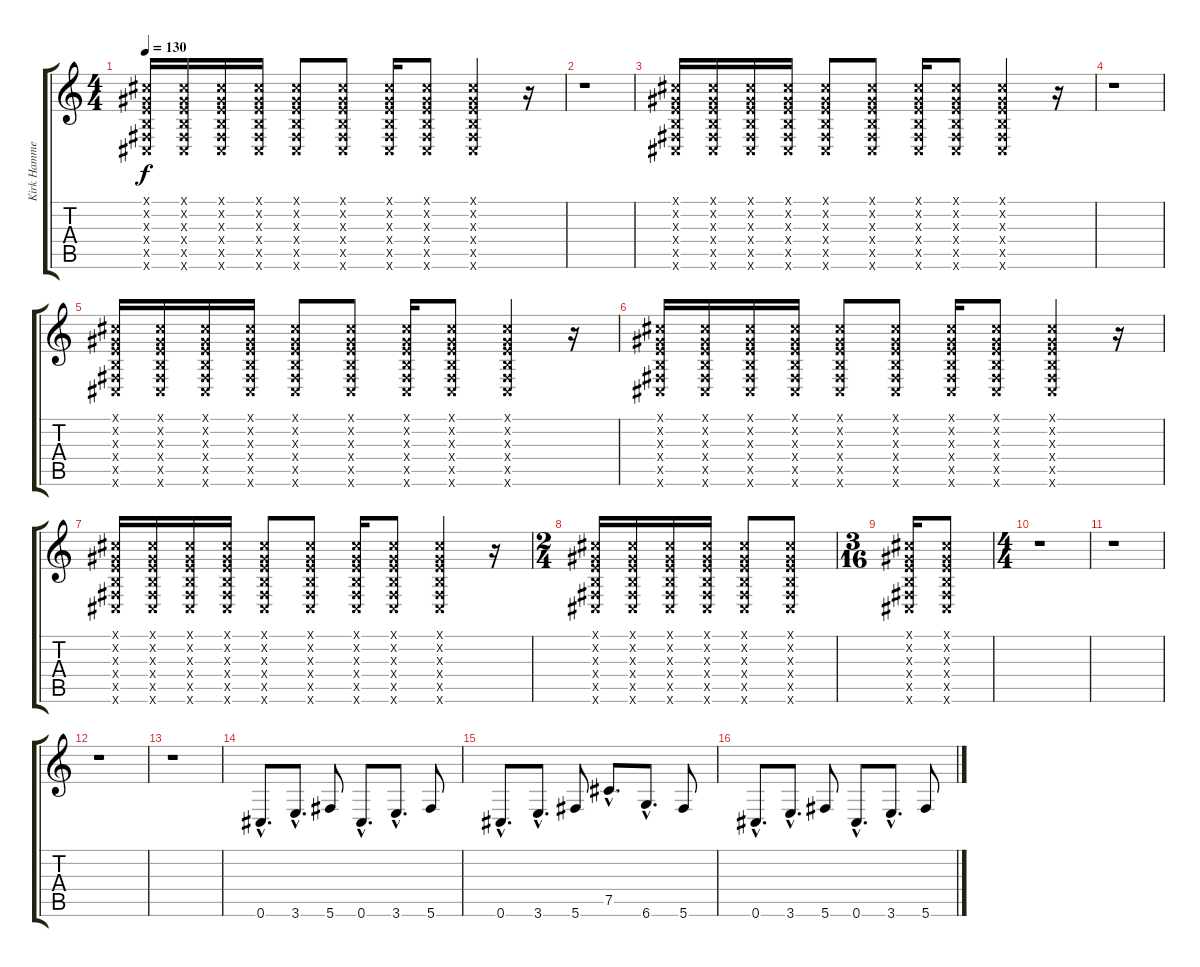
\track ("Kirk Hammet" "Kirk Hamme") {instrument distortionguitar}
\staff {score tabs}
\tuning (Db4 Ab3 E3 B2 Gb2 Db2) {hide}
\ts (4 4)
\tempo 130
\clef g2
\ks c
(0.1{x} 0.2{x} 0.3{x} 0.4{x} 0.5{x} 0.6{x}).16{dy f instrument distortionguitar} (0.1{x} 0.2{x} 0.3{x} 0.4{x} 0.5{x} 0.6{x}).16 (0.1{x} 0.2{x} 0.3{x} 0.4{x} 0.5{x} 0.6{x}).16 (0.1{x} 0.2{x} 0.3{x} 0.4{x} 0.5{x} 0.6{x}).16 (0.1{x} 0.2{x} 0.3{x} 0.4{x} 0.5{x} 0.6{x}).8 (0.1{x} 0.2{x} 0.3{x} 0.4{x} 0.5{x} 0.6{x}).8 (0.1{x} 0.2{x} 0.3{x} 0.4{x} 0.5{x} 0.6{x}).16 (0.1{x} 0.2{x} 0.3{x} 0.4{x} 0.5{x} 0.6{x}).8 (0.1{x} 0.2{x} 0.3{x} 0.4{x} 0.5{x} 0.6{x}).4 r.16 |
r.1 |
(0.1{x} 0.2{x} 0.3{x} 0.4{x} 0.5{x} 0.6{x}).16 (0.1{x} 0.2{x} 0.3{x} 0.4{x} 0.5{x} 0.6{x}).16 (0.1{x} 0.2{x} 0.3{x} 0.4{x} 0.5{x} 0.6{x}).16 (0.1{x} 0.2{x} 0.3{x} 0.4{x} 0.5{x} 0.6{x}).16 (0.1{x} 0.2{x} 0.3{x} 0.4{x} 0.5{x} 0.6{x}).8 (0.1{x} 0.2{x} 0.3{x} 0.4{x} 0.5{x} 0.6{x}).8 (0.1{x} 0.2{x} 0.3{x} 0.4{x} 0.5{x} 0.6{x}).16 (0.1{x} 0.2{x} 0.3{x} 0.4{x} 0.5{x} 0.6{x}).8 (0.1{x} 0.2{x} 0.3{x} 0.4{x} 0.5{x} 0.6{x}).4 r.16 |
r.1 |
(0.1{x} 0.2{x} 0.3{x} 0.4{x} 0.5{x} 0.6{x}).16 (0.1{x} 0.2{x} 0.3{x} 0.4{x} 0.5{x} 0.6{x}).16 (0.1{x} 0.2{x} 0.3{x} 0.4{x} 0.5{x} 0.6{x}).16 (0.1{x} 0.2{x} 0.3{x} 0.4{x} 0.5{x} 0.6{x}).16 (0.1{x} 0.2{x} 0.3{x} 0.4{x} 0.5{x} 0.6{x}).8 (0.1{x} 0.2{x} 0.3{x} 0.4{x} 0.5{x} 0.6{x}).8 (0.1{x} 0.2{x} 0.3{x} 0.4{x} 0.5{x} 0.6{x}).16 (0.1{x} 0.2{x} 0.3{x} 0.4{x} 0.5{x} 0.6{x}).8 (0.1{x} 0.2{x} 0.3{x} 0.4{x} 0.5{x} 0.6{x}).4 r.16 |
(0.1{x} 0.2{x} 0.3{x} 0.4{x} 0.5{x} 0.6{x}).16 (0.1{x} 0.2{x} 0.3{x} 0.4{x} 0.5{x} 0.6{x}).16 (0.1{x} 0.2{x} 0.3{x} 0.4{x} 0.5{x} 0.6{x}).16 (0.1{x} 0.2{x} 0.3{x} 0.4{x} 0.5{x} 0.6{x}).16 (0.1{x} 0.2{x} 0.3{x} 0.4{x} 0.5{x} 0.6{x}).8 (0.1{x} 0.2{x} 0.3{x} 0.4{x} 0.5{x} 0.6{x}).8 (0.1{x} 0.2{x} 0.3{x} 0.4{x} 0.5{x} 0.6{x}).16 (0.1{x} 0.2{x} 0.3{x} 0.4{x} 0.5{x} 0.6{x}).8 (0.1{x} 0.2{x} 0.3{x} 0.4{x} 0.5{x} 0.6{x}).4 r.16 |
(0.1{x} 0.2{x} 0.3{x} 0.4{x} 0.5{x} 0.6{x}).16 (0.1{x} 0.2{x} 0.3{x} 0.4{x} 0.5{x} 0.6{x}).16 (0.1{x} 0.2{x} 0.3{x} 0.4{x} 0.5{x} 0.6{x}).16 (0.1{x} 0.2{x} 0.3{x} 0.4{x} 0.5{x} 0.6{x}).16 (0.1{x} 0.2{x} 0.3{x} 0.4{x} 0.5{x} 0.6{x}).8 (0.1{x} 0.2{x} 0.3{x} 0.4{x} 0.5{x} 0.6{x}).8 (0.1{x} 0.2{x} 0.3{x} 0.4{x} 0.5{x} 0.6{x}).16 (0.1{x} 0.2{x} 0.3{x} 0.4{x} 0.5{x} 0.6{x}).8 (0.1{x} 0.2{x} 0.3{x} 0.4{x} 0.5{x} 0.6{x}).4 r.16 |
\ts (2 4)
(0.1{x} 0.2{x} 0.3{x} 0.4{x} 0.5{x} 0.6{x}).16 (0.1{x} 0.2{x} 0.3{x} 0.4{x} 0.5{x} 0.6{x}).16 (0.1{x} 0.2{x} 0.3{x} 0.4{x} 0.5{x} 0.6{x}).16 (0.1{x} 0.2{x} 0.3{x} 0.4{x} 0.5{x} 0.6{x}).16 (0.1{x} 0.2{x} 0.3{x} 0.4{x} 0.5{x} 0.6{x}).8 (0.1{x} 0.2{x} 0.3{x} 0.4{x} 0.5{x} 0.6{x}).8 |
\ts (3 16)
(0.1{x} 0.2{x} 0.3{x} 0.4{x} 0.5{x} 0.6{x}).16 (0.1{x} 0.2{x} 0.3{x} 0.4{x} 0.5{x} 0.6{x}).8 |
\ts (4 4)
r.1 |
r.1 |
r.1 |
r.1 |
0.6{hac}.8{d} 3.6{hac}.8{d} 5.6.8 0.6{hac}.8{d} 3.6{hac}.8{d} 5.6.8 |
0.6{hac}.8{d} 3.6{hac}.8{d} 5.6.8 7.5{hac}.8{d} 6.6{hac}.8{d} 5.6.8 |
0.6{hac}.8{d} 3.6{hac}.8{d} 5.6.8 0.6{hac}.8{d} 3.6{hac}.8{d} 5.6.8
